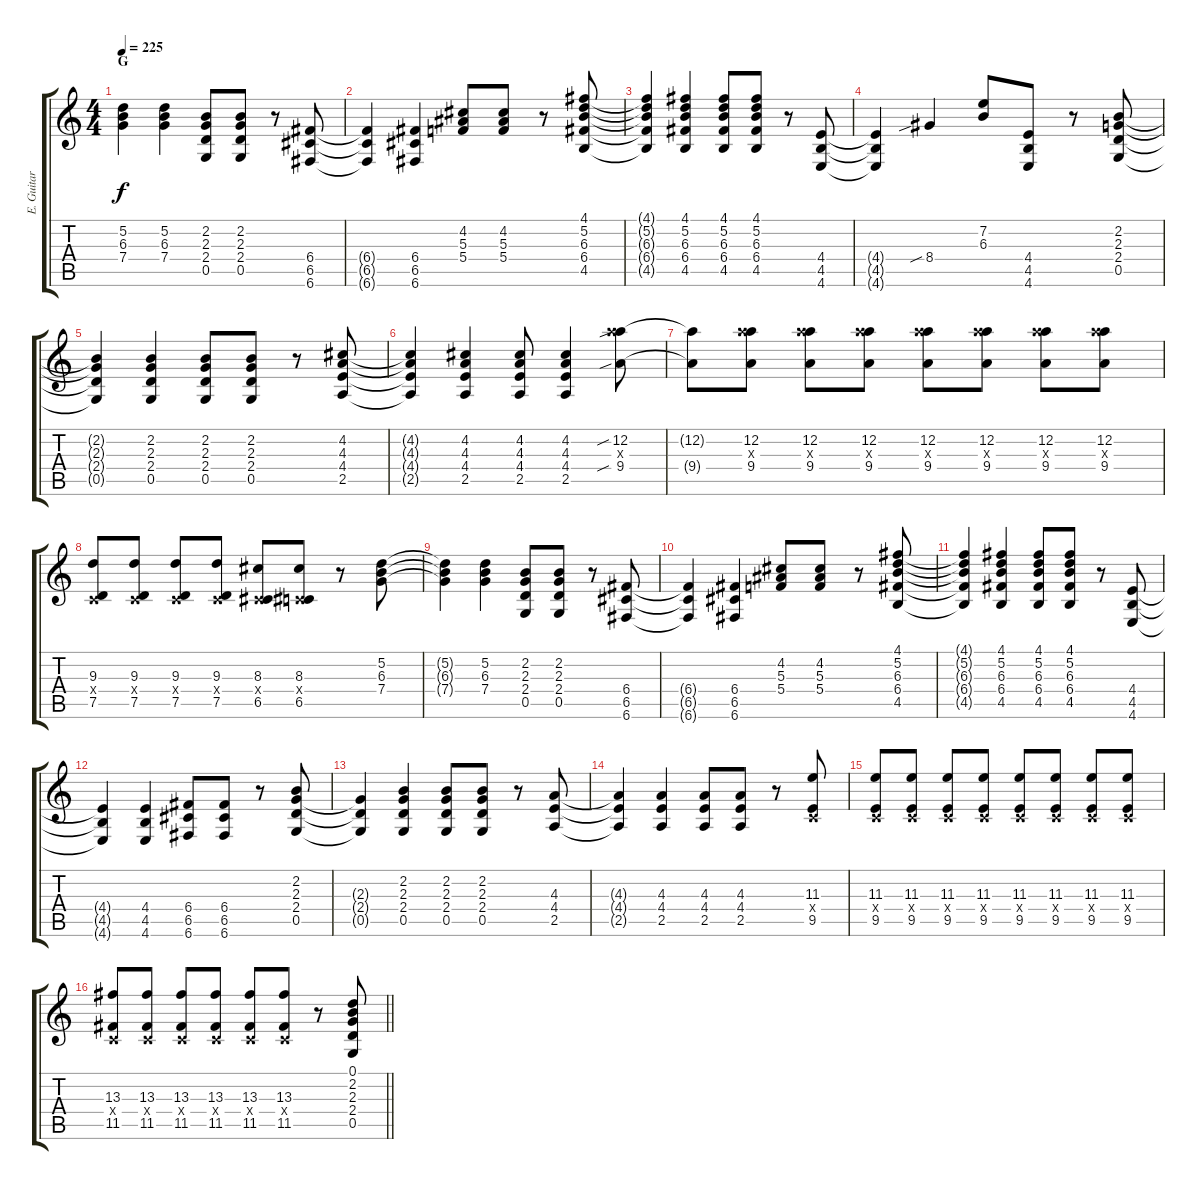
\track ("E. Guitar I (Uruha)" "E. Guitar ") {instrument overdrivenguitar}
\staff {score tabs}
\tuning (D4 A3 F3 C3 G2 C2) {hide}
\ts (4 4)
\section ("" "G")
\tempo 225
\clef g2
\ks c
(5.2{t} 6.3{t} 7.4{t}).4{dy f} (5.2 6.3 7.4).4 (2.2 2.3 2.4 0.5).8 (2.2 2.3 2.4 0.5).8 r.8 (6.4 6.5 6.6).8 |
(6.4{t} 6.5{t} 6.6{t}).4 (6.4 6.5 6.6).4 (4.2 5.3 5.4).8 (4.2 5.3 5.4).8 r.8 (4.1 5.2 6.3 6.4 4.5).8 |
(4.1{t} 5.2{t} 6.3{t} 6.4{t} 4.5{t}).4 (4.1 5.2 6.3 6.4 4.5).4 (4.1 5.2 6.3 6.4 4.5).8 (4.1 5.2 6.3 6.4 4.5).8 r.8 (4.4 4.5 4.6).8 |
(4.4{t} 4.5{t} 4.6{t}).4 8.4{sib}.4 (7.2 6.3).8 (4.4 4.5 4.6).8 r.8 (2.2 2.3 2.4 0.5).8 |
(2.2{t} 2.3{t} 2.4{t} 0.5{t}).4 (2.2 2.3 2.4 0.5).4 (2.2 2.3 2.4 0.5).8 (2.2 2.3 2.4 0.5).8 r.8 (4.2 4.3 4.4 2.5).8 |
(4.2{t} 4.3{t} 4.4{t} 2.5{t}).4 (4.2 4.3 4.4 2.5).4 (4.2 4.3 4.4 2.5).8 (4.2 4.3 4.4 2.5).4 (12.2{sib} 16.3{x} 9.4{sib}).8 |
(12.2{t} 9.4{t}).8 (12.2 16.3{x} 9.4).8 (12.2 16.3{x} 9.4).8 (12.2 16.3{x} 9.4).8 (12.2 16.3{x} 9.4).8 (12.2 16.3{x} 9.4).8 (12.2 16.3{x} 9.4).8 (12.2 16.3{x} 9.4).8 |
(9.3 0.4{x} 7.5).8 (9.3 0.4{x} 7.5).8 (9.3 0.4{x} 7.5).8 (9.3 0.4{x} 7.5).8 (8.3 0.4{x} 6.5).8 (8.3 0.4{x} 6.5).8 r.8 (5.2 6.3 7.4).8 |
(5.2{t} 6.3{t} 7.4{t}).4 (5.2 6.3 7.4).4 (2.2 2.3 2.4 0.5).8 (2.2 2.3 2.4 0.5).8 r.8 (6.4 6.5 6.6).8 |
(6.4{t} 6.5{t} 6.6{t}).4 (6.4 6.5 6.6).4 (4.2 5.3 5.4).8 (4.2 5.3 5.4).8 r.8 (4.1 5.2 6.3 6.4 4.5).8 |
(4.1{t} 5.2{t} 6.3{t} 6.4{t} 4.5{t}).4 (4.1 5.2 6.3 6.4 4.5).4 (4.1 5.2 6.3 6.4 4.5).8 (4.1 5.2 6.3 6.4 4.5).8 r.8 (4.4 4.5 4.6).8 |
(4.4{t} 4.5{t} 4.6{t}).4 (4.4 4.5 4.6).4 (6.4 6.5 6.6).8 (6.4 6.5 6.6).8 r.8 (2.2 2.3 2.4 0.5).8 |
(2.3{t} 2.4{t} 0.5{t}).4 (2.2 2.3 2.4 0.5).4 (2.2 2.3 2.4 0.5).8 (2.2 2.3 2.4 0.5).8 r.8 (4.3 4.4 2.5).8 |
(4.3{t} 4.4{t} 2.5{t}).4 (4.3 4.4 2.5).4 (4.3 4.4 2.5).8 (4.3 4.4 2.5).8 r.8 (11.3 0.4{x} 9.5).8 |
(11.3 0.4{x} 9.5).8 (11.3 0.4{x} 9.5).8 (11.3 0.4{x} 9.5).8 (11.3 0.4{x} 9.5).8 (11.3 0.4{x} 9.5).8 (11.3 0.4{x} 9.5).8 (11.3 0.4{x} 9.5).8 (11.3 0.4{x} 9.5).8 |
\barLineRight lightlight
(13.3 0.4{x} 11.5).8 (13.3 0.4{x} 11.5).8 (13.3 0.4{x} 11.5).8 (13.3 0.4{x} 11.5).8 (13.3 0.4{x} 11.5).8 (13.3 0.4{x} 11.5).8 r.8 (0.1 2.2 2.3 2.4 0.5).8
